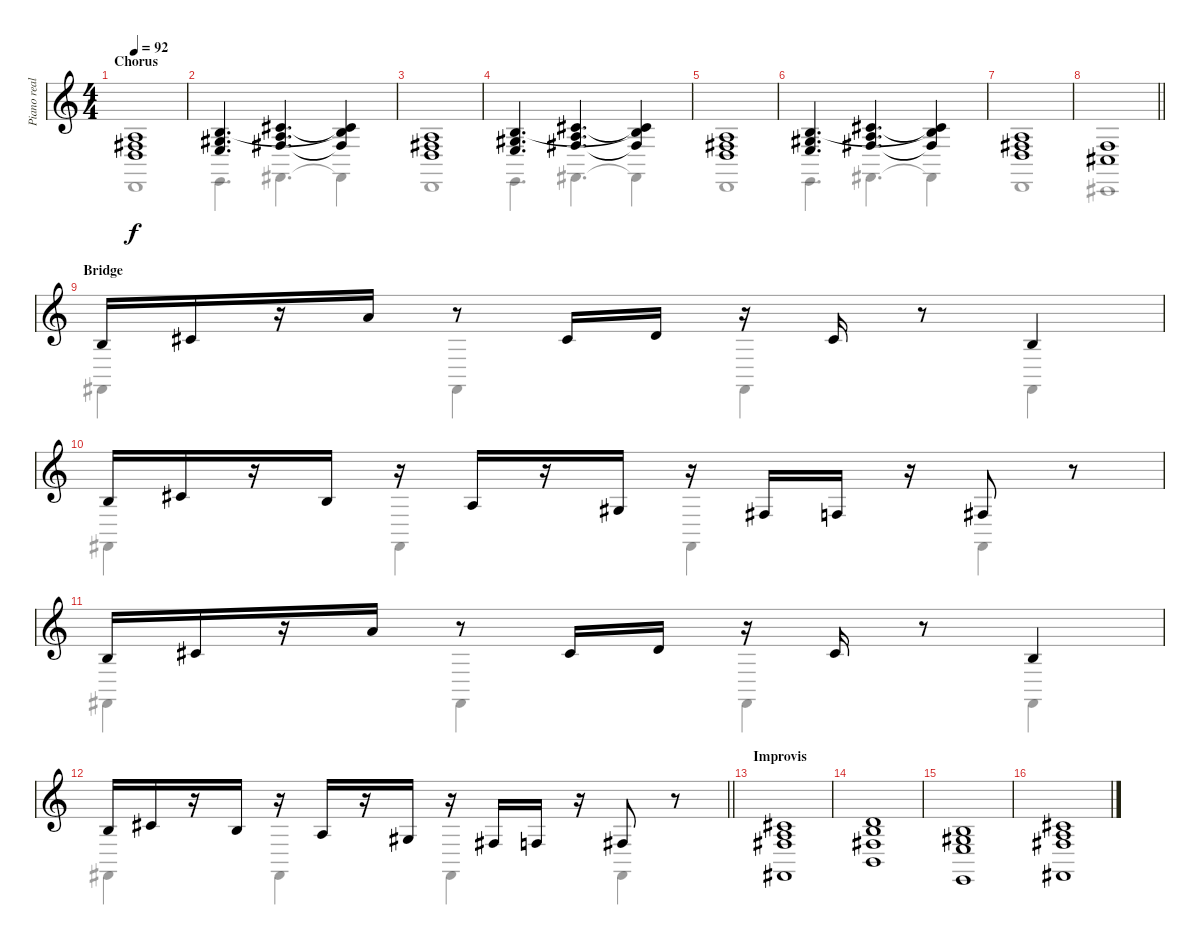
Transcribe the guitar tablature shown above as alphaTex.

\track ("Piano real" "Piano real") {instrument brightacousticpiano}
\staff {score}
\tuning (E4 B3 G3 D3 A2 E2 B1) {hide}
\voice
\ts (4 4)
\section ("" "Chorus")
\tempo 92
\clef g2
\ks aminor
(0.4 12.5 14.6).1{dy f} |
(0.2 11.5 12.6).4{d} (11.4 12.5 14.6).4{d} (0.2{t} 11.4{t} 14.6{t}).4 |
(0.4 12.5 14.6).1 |
(0.2 11.5 12.6).4{d} (11.4 12.5 14.6).4{d} (0.2{t} 11.4{t} 14.6{t}).4 |
(0.4 12.5 14.6).1 |
(0.2 11.5 12.6).4{d} (11.4 12.5 14.6).4{d} (0.2{t} 11.4{t} 14.6{t}).4 |
(0.4 12.5 14.6).1 |
\barLineRight lightlight
(13.6 14.7).1 |
\section ("" "Bridge")
14.5.16 11.4.16 r.16 10.2.16 r.8 11.4.16 12.4.16 r.16 11.4.16 r.8 9.4.4 |
9.4.16 6.3.16 r.16 0.2.16 r.16 2.3.16 r.16 1.3.16 r.16 4.4.16 3.4.16 r.16 4.4.8 r.8 |
4.3.16 2.2.16 r.16 5.1.16 r.8 2.2.16 3.2.16 r.16 2.2.16 r.8 0.2.4 |
\barLineRight lightlight
0.2.16 2.2.16 r.16 0.2.16 r.16 2.3.16 r.16 1.3.16 r.16 4.4.16 3.4.16 r.16 4.4.8 r.8 |
\section ("" "Improvis")
(2.2 2.3 4.4 2.6).1 |
(3.2 4.3 4.4 2.5).1 |
(0.2 1.3 2.4 0.6).1 |
(2.2 2.3 4.4 2.6).1
\voice
\clef g2
\ottava regular
\simile none
\ks aminor
3.7.1{dy f} |
0.6.4{d} 2.6.4{d} 2.6{t}.4 |
3.7.1 |
0.6.4{d} 2.6.4{d} 2.6{t}.4 |
3.7.1 |
0.6.4{d} 2.6.4{d} 2.6{t}.4 |
3.7.1 |
\barLineRight lightlight
2.7.1 |
2.6.4 2.6.4 2.6.4 2.6.4 |
2.6.4 2.6.4 2.6.4 2.6.4 |
2.6.4 2.6.4 2.6.4 2.6.4 |
\barLineRight lightlight
2.6.4 2.6.4 2.6.4 2.6.4 |
|
|
|
